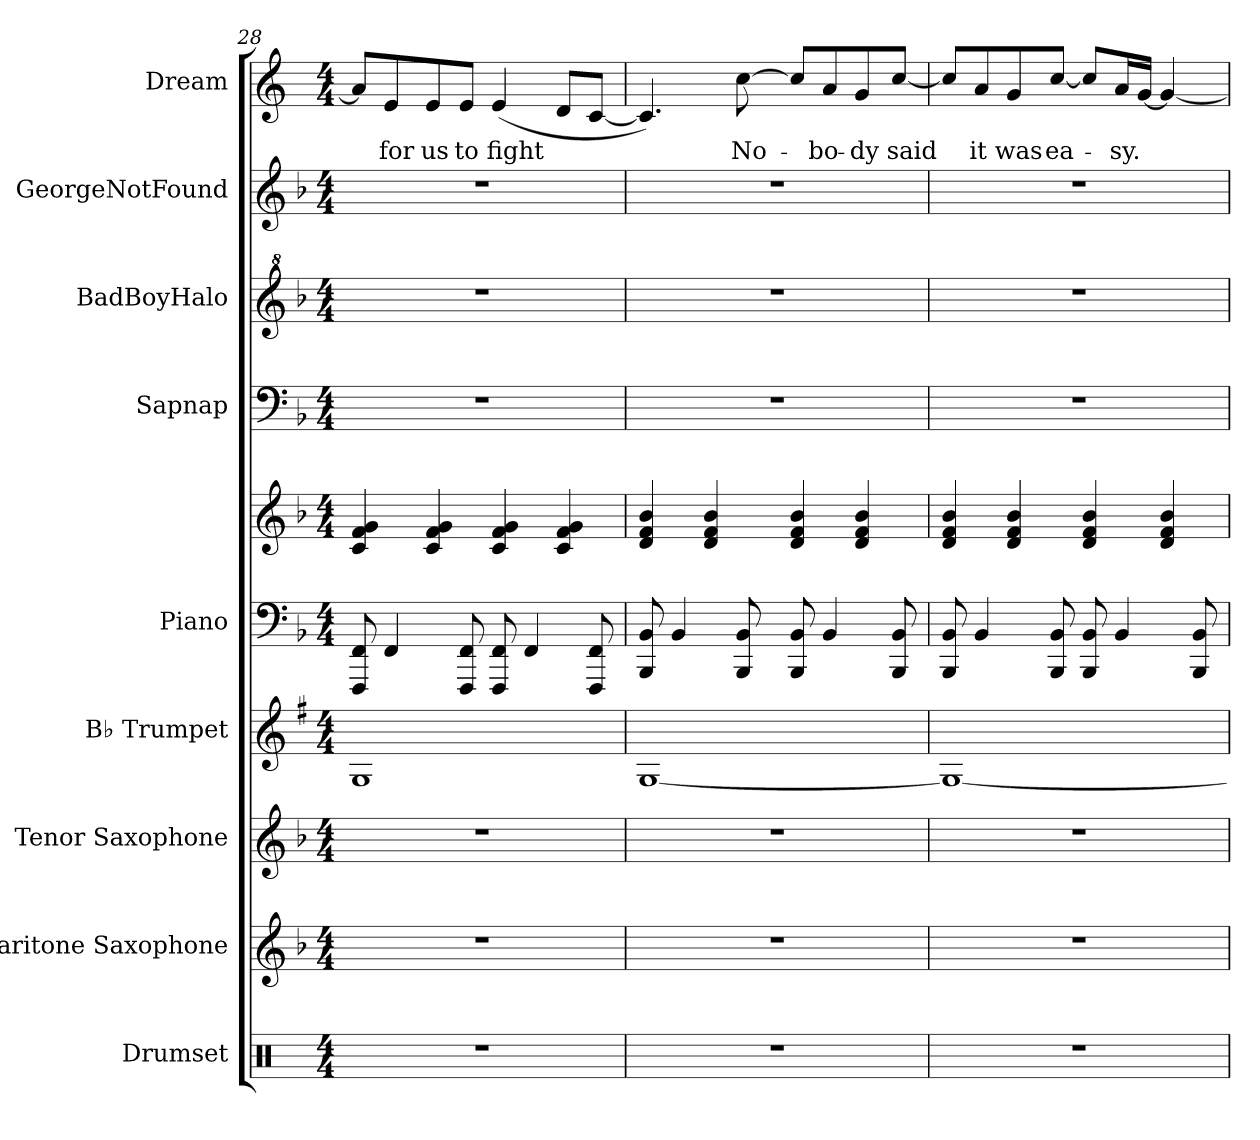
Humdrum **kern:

**kern	**kern	**kern	**kern	**kern	**kern	**kern	**kern	**kern	**kern	**text
*part9	*part8	*part7	*part6	*part5	*part5	*part4	*part3	*part2	*part1	*part1
*staff10	*staff9	*staff8	*staff7	*staff6	*staff5	*staff4	*staff3	*staff2	*staff1	*staff1
*I"Drumset	*I"Baritone Saxophone	*I"Tenor Saxophone	*I"B♭ Trumpet	*I"Piano	*	*I"Sapnap	*I"BadBoyHalo	*I"GeorgeNotFound	*I"Dream	*
*I'D. Set	*I'Bar. Sax.	*I'T. Sax.	*I'B♭ Tpt.	*I'Pno.	*	*I'Sp.N.	*I'B.B.H.	*I'G.N.F.	*I'Dr.	*
*clefX	*clefG2	*clefG2	*clefG2	*clefF4	*clefG2	*clefF4	*clefG^2	*clefG2	*clefG2	*
*	*ITrd12c21	*ITrd8c14	*ITrd1c2	*	*	*	*	*ITrd8c14	*ITrd4c7	*
*k[]	*k[b-]	*k[b-]	*k[b-]	*k[b-]	*k[b-]	*k[b-]	*k[b-]	*k[b-]	*k[b-]	*
*M4/4	*M4/4	*M4/4	*M4/4	*M4/4	*M4/4	*M4/4	*M4/4	*M4/4	*M4/4	*
=28	=28	=28	=28	=28	=28	=28	=28	=28	=28	=28
1r	1r	1r	1F	8FFF/ 8FF/	4c/ 4f/ 4g/	1r	1r	1r	8d/L]	.
!	!	!	!	!	!	!	!	!	!	!LO:LY:b
.	.	.	.	4FF/	.	.	.	.	8A/	for
!	!	!	!	!	!	!	!	!	!	!LO:LY:b
.	.	.	.	.	4c/ 4f/ 4g/	.	.	.	8A/	us
!	!	!	!	!	!	!	!	!	!	!LO:LY:b
.	.	.	.	8FFF/ 8FF/	.	.	.	.	8A/J	to
!	!	!	!	!	!	!	!	!	!	!LO:LY:b
.	.	.	.	8FFF/ 8FF/	4c/ 4f/ 4g/	.	.	.	(<4A/	fight
.	.	.	.	4FF/	.	.	.	.	.	.
.	.	.	.	.	4c/ 4f/ 4g/	.	.	.	8G/L	.
.	.	.	.	8FFF/ 8FF/	.	.	.	.	[8F/J	.
!!LO:PB:g=z
=29	=29	=29	=29	=29	=29	=29	=29	=29	=29	=29
1r	1r	1r	[1F	8BBB-/ 8BB-/	4d/ 4f/ 4b-/	1r	1r	1r	4.F/])	.
.	.	.	.	4BB-/	.	.	.	.	.	.
.	.	.	.	.	4d/ 4f/ 4b-/	.	.	.	.	.
!	!	!	!	!	!	!	!	!	!	!LO:LY:b
.	.	.	.	8BBB-/ 8BB-/	.	.	.	.	[8f\	No-
.	.	.	.	8BBB-/ 8BB-/	4d/ 4f/ 4b-/	.	.	.	8f/L]	.
!	!	!	!	!	!	!	!	!	!	!LO:LY:b
.	.	.	.	4BB-/	.	.	.	.	8d/	-bo-
!	!	!	!	!	!	!	!	!	!	!LO:LY:b
.	.	.	.	.	4d/ 4f/ 4b-/	.	.	.	8c/	-dy
!	!	!	!	!	!	!	!	!	!	!LO:LY:b
.	.	.	.	8BBB-/ 8BB-/	.	.	.	.	[8f/J	said
=30	=30	=30	=30	=30	=30	=30	=30	=30	=30	=30
1r	1r	1r	1F_	8BBB-/ 8BB-/	4d/ 4f/ 4b-/	1r	1r	1r	8f/L]	.
!	!	!	!	!	!	!	!	!	!	!LO:LY:b
.	.	.	.	4BB-/	.	.	.	.	8d/	it
!	!	!	!	!	!	!	!	!	!	!LO:LY:b
.	.	.	.	.	4d/ 4f/ 4b-/	.	.	.	8c/	was
!	!	!	!	!	!	!	!	!	!	!LO:LY:b
.	.	.	.	8BBB-/ 8BB-/	.	.	.	.	[8f/J	ea-
.	.	.	.	8BBB-/ 8BB-/	4d/ 4f/ 4b-/	.	.	.	8f/L]	.
!	!	!	!	!	!	!	!	!	!	!LO:LY:b
.	.	.	.	4BB-/	.	.	.	.	16d/L	-sy.
.	.	.	.	.	.	.	.	.	[16c/JJ	.
.	.	.	.	.	4d/ 4f/ 4b-/	.	.	.	4c/_	.
.	.	.	.	8BBB-/ 8BB-/	.	.	.	.	.	.
=	=	=	=	=	=	=	=	=	=	=
*-	*-	*-	*-	*-	*-	*-	*-	*-	*-	*-
